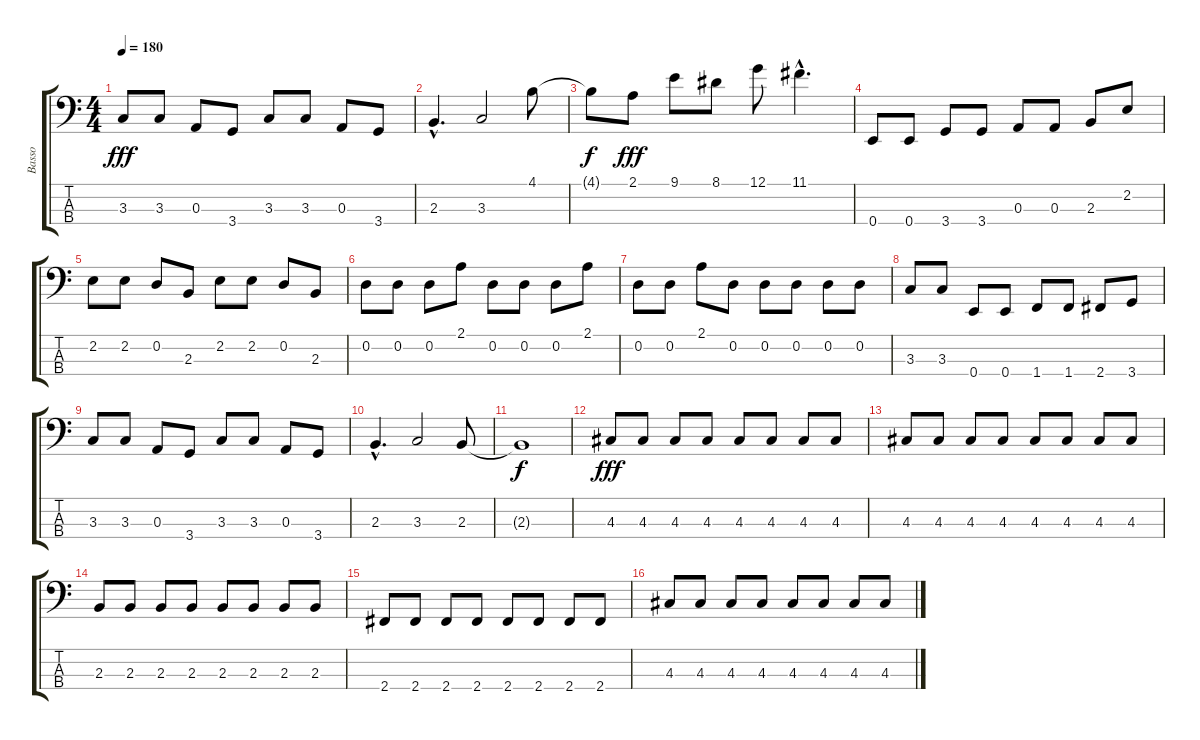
\track ("Basso" "Basso") {instrument electricbasspick}
\staff {score tabs}
\tuning (G2 D2 A1 E1) {hide}
\ts (4 4)
\tempo 180
\clef f4
\ks c
3.3.8{dy fff} 3.3.8 0.3.8 3.4.8 3.3.8 3.3.8 0.3.8 3.4.8 |
2.3{hac}.4{d} 3.3.2 4.1.8 |
4.1{t}.8{dy f} 2.1.8{dy fff} 9.1.8 8.1.8 12.1.8 11.1{hac}.4{d} |
0.4.8 0.4.8 3.4.8 3.4.8 0.3.8 0.3.8 2.3.8 2.2.8 |
2.2.8 2.2.8 0.2.8 2.3.8 2.2.8 2.2.8 0.2.8 2.3.8 |
0.2.8 0.2.8 0.2.8 2.1.8 0.2.8 0.2.8 0.2.8 2.1.8 |
0.2.8 0.2.8 2.1.8 0.2.8 0.2.8 0.2.8 0.2.8 0.2.8 |
3.3.8 3.3.8 0.4.8 0.4.8 1.4.8 1.4.8 2.4.8 3.4.8 |
3.3.8 3.3.8 0.3.8 3.4.8 3.3.8 3.3.8 0.3.8 3.4.8 |
2.3{hac}.4{d} 3.3.2 2.3.8 |
2.3{t}.1{dy f} |
4.3.8{dy fff} 4.3.8 4.3.8 4.3.8 4.3.8 4.3.8 4.3.8 4.3.8 |
4.3.8 4.3.8 4.3.8 4.3.8 4.3.8 4.3.8 4.3.8 4.3.8 |
2.3.8 2.3.8 2.3.8 2.3.8 2.3.8 2.3.8 2.3.8 2.3.8 |
2.4.8 2.4.8 2.4.8 2.4.8 2.4.8 2.4.8 2.4.8 2.4.8 |
4.3.8 4.3.8 4.3.8 4.3.8 4.3.8 4.3.8 4.3.8 4.3.8
